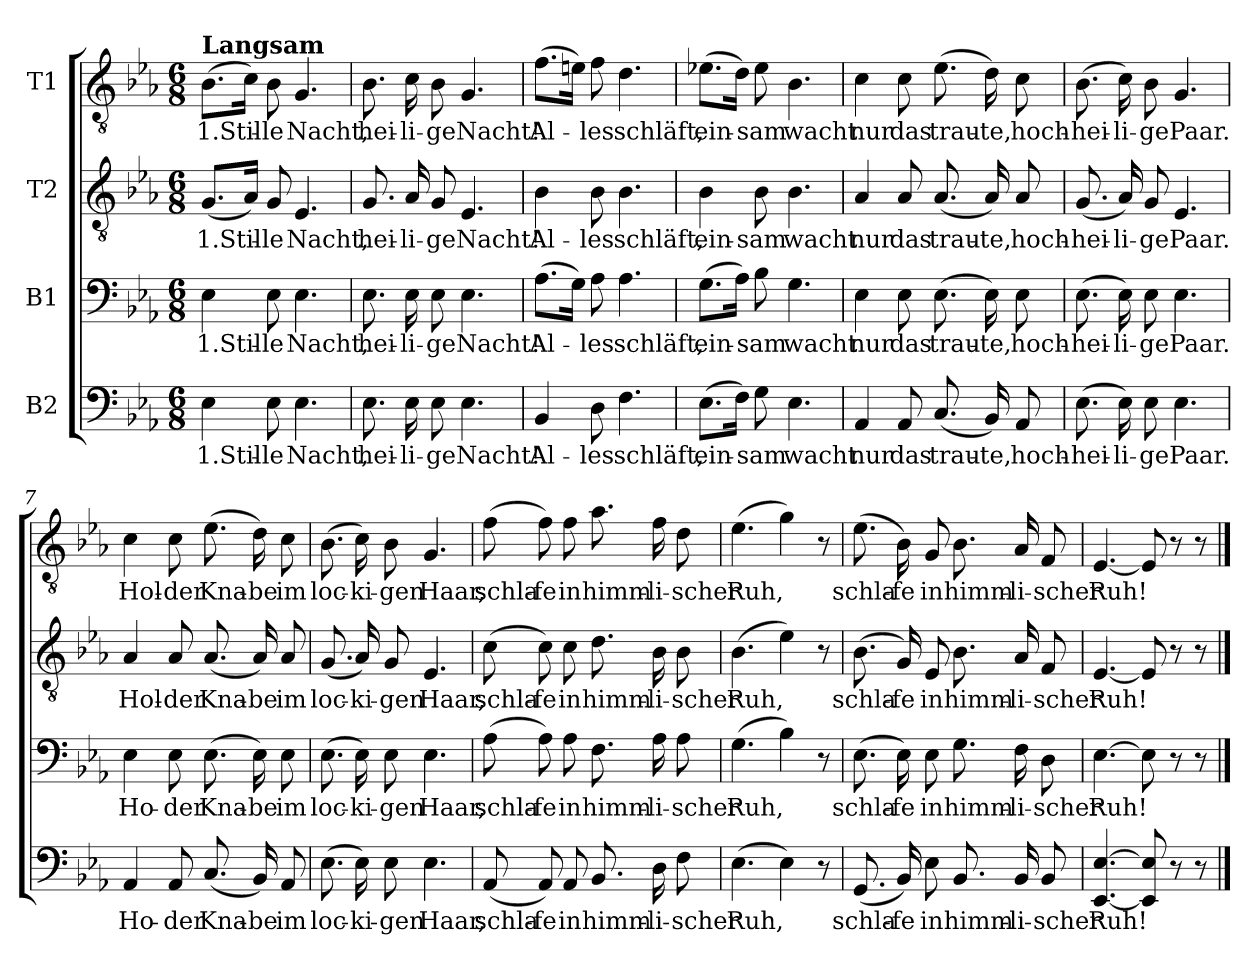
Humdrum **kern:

**kern	**text	**kern	**text	**kern	**text	**kern	**text
*part4	*part4	*part3	*part3	*part2	*part2	*part1	*part1
*staff4	*staff4	*staff3	*staff3	*staff2	*staff2	*staff1	*staff1
*I"B2	*	*I"B1	*	*I"T2	*	*I"T1	*
*clefF4	*	*clefF4	*	*clefGv2	*	*clefGv2	*
*k[b-e-a-]	*	*k[b-e-a-]	*	*k[b-e-a-]	*	*k[b-e-a-]	*
*M6/8	*	*M6/8	*	*M6/8	*	*M6/8	*
*MM75	*	*MM75	*	*MM75	*	*MM75	*
=1	=1	=1	=1	=1	=1	=1	=1
!	!	!	!	!	!	!LO:TX:a:B:t=Langsam	!
!	!LO:LY:b	!	!LO:LY:b	!	!LO:LY:b	!	!LO:LY:b
4E-\	1.Stil-	4E-\	1.Stil-	(<8.G/L	1.Stil-	(>8.B-\L	1.Stil-
.	.	.	.	16A-/Jk)	.	16c\Jk)	.
!	!LO:LY:b	!	!LO:LY:b	!	!LO:LY:b	!	!LO:LY:b
8E-\	-le	8E-\	-le	8G/	-le	8B-\	-le
!	!LO:LY:b	!	!LO:LY:b	!	!LO:LY:b	!	!LO:LY:b
4.E-\	Nacht,	4.E-\	Nacht,	4.E-/	Nacht,	4.G/	Nacht,
=2	=2	=2	=2	=2	=2	=2	=2
!	!LO:LY:b	!	!LO:LY:b	!	!LO:LY:b	!	!LO:LY:b
8.E-\	hei-	8.E-\	hei-	8.G/	hei-	8.B-\	hei-
!	!LO:LY:b	!	!LO:LY:b	!	!LO:LY:b	!	!LO:LY:b
16E-\	-li-	16E-\	-li-	16A-/	-li-	16c\	-li-
!	!LO:LY:b	!	!LO:LY:b	!	!LO:LY:b	!	!LO:LY:b
8E-\	-ge	8E-\	-ge	8G/	-ge	8B-\	-ge
!	!LO:LY:b	!	!LO:LY:b	!	!LO:LY:b	!	!LO:LY:b
4.E-\	Nacht!	4.E-\	Nacht!	4.E-/	Nacht!	4.G/	Nacht!
=3	=3	=3	=3	=3	=3	=3	=3
!	!LO:LY:b	!	!LO:LY:b	!	!LO:LY:b	!	!LO:LY:b
4BB-/	Al-	(>8.A-\L	Al-	4B-\	Al-	(>8.f\L	Al-
.	.	16G\Jk)	.	.	.	16en\Jk)	.
!	!LO:LY:b	!	!LO:LY:b	!	!LO:LY:b	!	!LO:LY:b
8D\	-les	8A-\	-les	8B-\	-les	8f\	-les
!	!LO:LY:b	!	!LO:LY:b	!	!LO:LY:b	!	!LO:LY:b
4.F\	schläft,	4.A-\	schläft,	4.B-\	schläft,	4.d\	schläft,
=4	=4	=4	=4	=4	=4	=4	=4
!	!LO:LY:b	!	!LO:LY:b	!	!LO:LY:b	!	!LO:LY:b
(>8.E-\L	ein-	(>8.G\L	ein-	4B-\	ein-	(>8.e-X\L	ein-
16F\Jk)	.	16A-\Jk)	.	.	.	16d\Jk)	.
!	!LO:LY:b	!	!LO:LY:b	!	!LO:LY:b	!	!LO:LY:b
8G\	-sam	8B-\	-sam	8B-\	-sam	8e-\	-sam
!	!LO:LY:b	!	!LO:LY:b	!	!LO:LY:b	!	!LO:LY:b
4.E-\	wacht	4.G\	wacht	4.B-\	wacht	4.B-\	wacht
=5	=5	=5	=5	=5	=5	=5	=5
!	!LO:LY:b	!	!LO:LY:b	!	!LO:LY:b	!	!LO:LY:b
4AA-/	nur	4E-\	nur	4A-/	nur	4c\	nur
!	!LO:LY:b	!	!LO:LY:b	!	!LO:LY:b	!	!LO:LY:b
8AA-/	das	8E-\	das	8A-/	das	8c\	das
!	!LO:LY:b	!	!LO:LY:b	!	!LO:LY:b	!	!LO:LY:b
(<8.C/	trau-	(>8.E-\	trau-	(<8.A-/	trau-	(>8.e-\	trau-
!	!LO:LY:b	!	!LO:LY:b	!	!LO:LY:b	!	!LO:LY:b
16BB-/)	-te,	16E-\)	-te,	16A-/)	-te,	16d\)	-te,
!	!LO:LY:b	!	!LO:LY:b	!	!LO:LY:b	!	!LO:LY:b
8AA-/	hoch-	8E-\	hoch-	8A-/	hoch-	8c\	hoch-
=6	=6	=6	=6	=6	=6	=6	=6
!	!LO:LY:b	!	!LO:LY:b	!	!LO:LY:b	!	!LO:LY:b
(>8.E-\	-hei-	(>8.E-\	-hei-	(<8.G/	-hei-	(>8.B-\	-hei-
!	!LO:LY:b	!	!LO:LY:b	!	!LO:LY:b	!	!LO:LY:b
16E-\)	-li-	16E-\)	-li-	16A-/)	-li-	16c\)	-li-
!	!LO:LY:b	!	!LO:LY:b	!	!LO:LY:b	!	!LO:LY:b
8E-\	-ge	8E-\	-ge	8G/	-ge	8B-\	-ge
!	!LO:LY:b	!	!LO:LY:b	!	!LO:LY:b	!	!LO:LY:b
4.E-\	Paar.	4.E-\	Paar.	4.E-/	Paar.	4.G/	Paar.
!!LO:LB:g=z
=7	=7	=7	=7	=7	=7	=7	=7
!	!LO:LY:b	!	!LO:LY:b	!	!LO:LY:b	!	!LO:LY:b
4AA-/	Ho-	4E-\	Ho-	4A-/	Hol-	4c\	Hol-
!	!LO:LY:b	!	!LO:LY:b	!	!LO:LY:b	!	!LO:LY:b
8AA-/	-der	8E-\	-der	8A-/	-der	8c\	-der
!	!LO:LY:b	!	!LO:LY:b	!	!LO:LY:b	!	!LO:LY:b
(<8.C/	Kna-	(>8.E-\	Kna-	(<8.A-/	Kna-	(>8.e-\	Kna-
!	!LO:LY:b	!	!LO:LY:b	!	!LO:LY:b	!	!LO:LY:b
16BB-/)	-be	16E-\)	-be	16A-/)	-be	16d\)	-be
!	!LO:LY:b	!	!LO:LY:b	!	!LO:LY:b	!	!LO:LY:b
8AA-/	im	8E-\	im	8A-/	im	8c\	im
=8	=8	=8	=8	=8	=8	=8	=8
!	!LO:LY:b	!	!LO:LY:b	!	!LO:LY:b	!	!LO:LY:b
(>8.E-\	loc-	(>8.E-\	loc-	(<8.G/	loc-	(>8.B-\	loc-
!	!LO:LY:b	!	!LO:LY:b	!	!LO:LY:b	!	!LO:LY:b
16E-\)	-ki-	16E-\)	-ki-	16A-/)	-ki-	16c\)	-ki-
!	!LO:LY:b	!	!LO:LY:b	!	!LO:LY:b	!	!LO:LY:b
8E-\	-gen	8E-\	-gen	8G/	-gen	8B-\	-gen
!	!LO:LY:b	!	!LO:LY:b	!	!LO:LY:b	!	!LO:LY:b
4.E-\	Haar,	4.E-\	Haar,	4.E-/	Haar,	4.G/	Haar,
=9	=9	=9	=9	=9	=9	=9	=9
!	!LO:LY:b	!	!LO:LY:b	!	!LO:LY:b	!	!LO:LY:b
(<8AA-/	schla-	(>8A-\	schla-	(>8c\	schla-	(>8f\	schla-
!	!LO:LY:b	!	!LO:LY:b	!	!LO:LY:b	!	!LO:LY:b
8AA-/)	-fe	8A-\)	-fe	8c\)	-fe	8f\)	-fe
!	!LO:LY:b	!	!LO:LY:b	!	!LO:LY:b	!	!LO:LY:b
8AA-/	in	8A-\	in	8c\	in	8f\	in
!	!LO:LY:b	!	!LO:LY:b	!	!LO:LY:b	!	!LO:LY:b
8.BB-/	himm-	8.F\	himm-	8.d\	himm-	8.a-\	himm-
!	!LO:LY:b	!	!LO:LY:b	!	!LO:LY:b	!	!LO:LY:b
16D\	-li-	16A-\	-li-	16B-\	-li-	16f\	-li-
!	!LO:LY:b	!	!LO:LY:b	!	!LO:LY:b	!	!LO:LY:b
8F\	-scher	8A-\	-scher	8B-\	-scher	8d\	-scher
=10	=10	=10	=10	=10	=10	=10	=10
!	!LO:LY:b	!	!LO:LY:b	!	!LO:LY:b	!	!LO:LY:b
(>4.E-\	Ruh,	(>4.G\	Ruh,	(>4.B-\	Ruh,	(>4.e-\	Ruh,
4E-\)	.	4B-\)	.	4e-\)	.	4g\)	.
8r	.	8r	.	8r	.	8r	.
=11	=11	=11	=11	=11	=11	=11	=11
!	!LO:LY:b	!	!LO:LY:b	!	!LO:LY:b	!	!LO:LY:b
(<8.GG/	schla-	(>8.E-\	schla-	(>8.B-\	schla-	(>8.e-\	schla-
!	!LO:LY:b	!	!LO:LY:b	!	!LO:LY:b	!	!LO:LY:b
16BB-/)	-fe	16E-\)	-fe	16G/)	-fe	16B-\)	-fe
!	!LO:LY:b	!	!LO:LY:b	!	!LO:LY:b	!	!LO:LY:b
8E-\	in	8E-\	in	8E-/	in	8G/	in
!	!LO:LY:b	!	!LO:LY:b	!	!LO:LY:b	!	!LO:LY:b
8.BB-/	himm-	8.G\	himm-	8.B-\	himm-	8.B-\	himm-
!	!LO:LY:b	!	!LO:LY:b	!	!LO:LY:b	!	!LO:LY:b
16BB-/	-li-	16F\	-li-	16A-/	-li-	16A-/	-li-
!	!LO:LY:b	!	!LO:LY:b	!	!LO:LY:b	!	!LO:LY:b
8BB-/	-scher	8D\	-scher	8F/	-scher	8F/	-scher
=12	=12	=12	=12	=12	=12	=12	=12
!	!LO:LY:b	!	!LO:LY:b	!	!LO:LY:b	!	!LO:LY:b
[4.EE-/ [4.E-/	Ruh!	[4.E-\	Ruh!	[4.E-/	Ruh!	[4.E-/	Ruh!
8EE-/] 8E-/]	.	8E-\]	.	8E-/]	.	8E-/]	.
8r	.	8r	.	8r	.	8r	.
8r	.	8r	.	8r	.	8r	.
==	==	==	==	==	==	==	==
*-	*-	*-	*-	*-	*-	*-	*-
